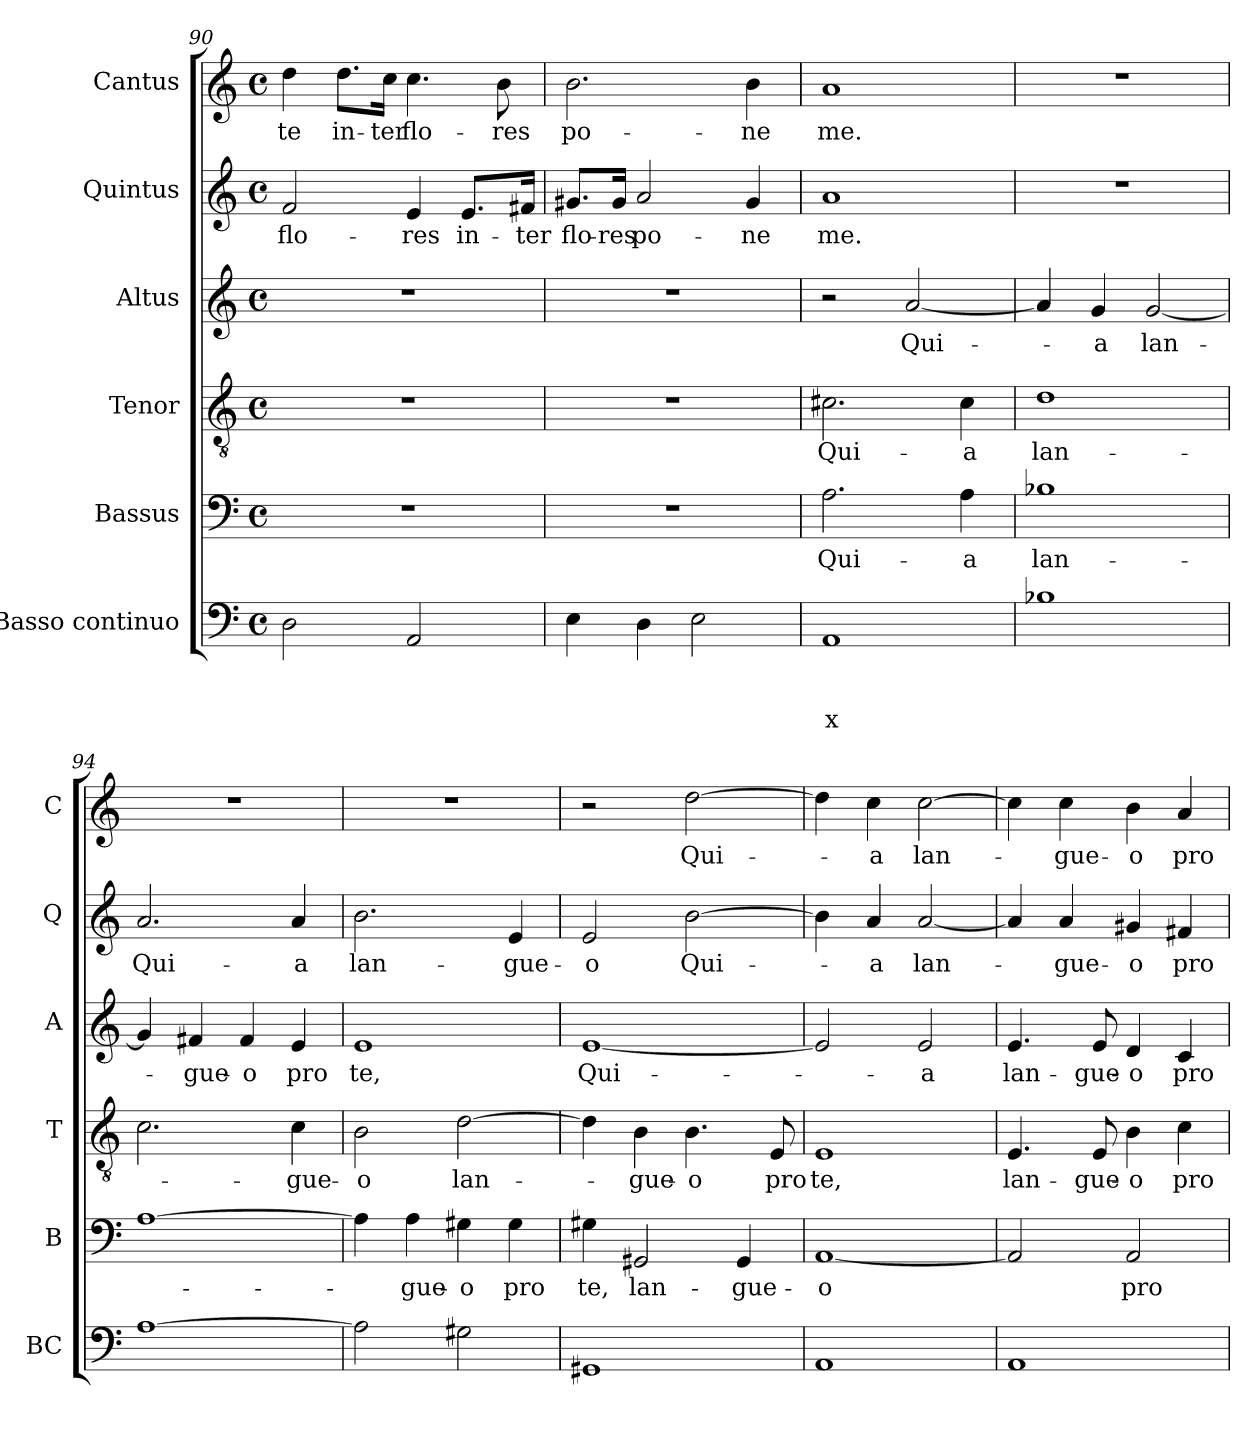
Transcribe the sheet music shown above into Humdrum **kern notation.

**kern	**text	**text	**text	**kern	**text	**kern	**text	**kern	**text	**kern	**text	**kern	**text
*part6	*part6	*part6	*part6	*part5	*part5	*part4	*part4	*part3	*part3	*part2	*part2	*part1	*part1
*staff6	*staff6	*staff6	*staff6	*staff5	*staff5	*staff4	*staff4	*staff3	*staff3	*staff2	*staff2	*staff1	*staff1
*I"Basso continuo	*	*	*	*I"Bassus	*	*I"Tenor	*	*I"Altus	*	*I"Quintus	*	*I"Cantus	*
*I'BC	*	*	*	*I'B	*	*I'T	*	*I'A	*	*I'Q	*	*I'C	*
!!LO:LB:g=z
*clefF4	*	*	*	*clefF4	*	*clefGv2	*	*clefG2	*	*clefG2	*	*clefG2	*
*k[]	*	*	*	*k[]	*	*k[]	*	*k[]	*	*k[]	*	*k[]	*
*C:	*	*	*	*C:	*	*C:	*	*C:	*	*C:	*	*C:	*
*M4/4	*	*	*	*M4/4	*	*M4/4	*	*M4/4	*	*M4/4	*	*M4/4	*
*met(c)	*	*	*	*met(c)	*	*met(c)	*	*met(c)	*	*met(c)	*	*met(c)	*
=90	=90	=90	=90	=90	=90	=90	=90	=90	=90	=90	=90	=90	=90
!	!	!	!	!	!	!	!	!	!	!	!LO:LY:b	!	!LO:LY:b
2D\	.	.	.	1r	.	1r	.	1r	.	2f/	flo-	4dd\	te
!	!	!	!	!	!	!	!	!	!	!	!	!	!LO:LY:b
.	.	.	.	.	.	.	.	.	.	.	.	8.dd\L	in-
!	!	!	!	!	!	!	!	!	!	!	!	!	!LO:LY:b
.	.	.	.	.	.	.	.	.	.	.	.	16cc\Jk	-ter
!	!	!	!	!	!	!	!	!	!	!	!LO:LY:b	!	!LO:LY:b
2AA/	.	.	.	.	.	.	.	.	.	4e/	-res	4.cc\	flo-
!	!	!	!	!	!	!	!	!	!	!	!LO:LY:b	!	!
.	.	.	.	.	.	.	.	.	.	8.e/L	in-	.	.
!	!	!	!	!	!	!	!	!	!	!	!	!	!LO:LY:b
.	.	.	.	.	.	.	.	.	.	.	.	8b\	-res
!	!	!	!	!	!	!	!	!	!	!	!LO:LY:b	!	!
.	.	.	.	.	.	.	.	.	.	16f#X/Jk	-ter	.	.
=91	=91	=91	=91	=91	=91	=91	=91	=91	=91	=91	=91	=91	=91
!	!	!	!	!	!	!	!	!	!	!	!LO:LY:b	!	!LO:LY:b
4E\	.	.	.	1r	.	1r	.	1r	.	8.g#X/L	flo-	2.b\	po-
!	!	!	!	!	!	!	!	!	!	!	!LO:LY:b	!	!
.	.	.	.	.	.	.	.	.	.	16g#/Jk	-res	.	.
!	!	!	!	!	!	!	!	!	!	!	!LO:LY:b	!	!
4D\	.	.	.	.	.	.	.	.	.	2a/	po-	.	.
2E\	.	.	.	.	.	.	.	.	.	.	.	.	.
!	!	!	!	!	!	!	!	!	!	!	!LO:LY:b	!	!LO:LY:b
.	.	.	.	.	.	.	.	.	.	4g#/	-ne	4b\	-ne
=92	=92	=92	=92	=92	=92	=92	=92	=92	=92	=92	=92	=92	=92
!	!	!	!LO:LY:b	!	!LO:LY:b	!	!LO:LY:b	!	!	!	!LO:LY:b	!	!LO:LY:b
1AA	.	.	x	2.A\	Qui-	2.c#X\	Qui-	2r	.	1a	me.	1a	me.
!	!	!	!	!	!	!	!	!	!LO:LY:b	!	!	!	!
.	.	.	.	.	.	.	.	[2a/	Qui-	.	.	.	.
!	!	!	!	!	!LO:LY:b	!	!LO:LY:b	!	!	!	!	!	!
.	.	.	.	4A\	-a	4c#\	-a	.	.	.	.	.	.
=93	=93	=93	=93	=93	=93	=93	=93	=93	=93	=93	=93	=93	=93
!	!	!	!	!	!LO:LY:b	!	!LO:LY:b	!	!	!	!	!	!
1B-X	.	.	.	1B-X	lan-	1d	lan-	4a/]	.	1r	.	1r	.
!	!	!	!	!	!	!	!	!	!LO:LY:b	!	!	!	!
.	.	.	.	.	.	.	.	4g/	-a	.	.	.	.
!	!	!	!	!	!	!	!	!	!LO:LY:b	!	!	!	!
.	.	.	.	.	.	.	.	[2g/	lan-	.	.	.	.
=94	=94	=94	=94	=94	=94	=94	=94	=94	=94	=94	=94	=94	=94
!	!	!	!	!	!	!	!	!	!	!	!LO:LY:b	!	!
[1A	.	.	.	[1A	.	2.c\	.	4g/]	.	2.a/	Qui-	1r	.
!	!	!	!	!	!	!	!	!	!LO:LY:b	!	!	!	!
.	.	.	.	.	.	.	.	4f#X/	-gue-	.	.	.	.
!	!	!	!	!	!	!	!	!	!LO:LY:b	!	!	!	!
.	.	.	.	.	.	.	.	4f#/	-o	.	.	.	.
!	!	!	!	!	!	!	!LO:LY:b	!	!LO:LY:b	!	!LO:LY:b	!	!
.	.	.	.	.	.	4c\	-gue-	4e/	pro	4a/	-a	.	.
=95	=95	=95	=95	=95	=95	=95	=95	=95	=95	=95	=95	=95	=95
!	!	!	!	!	!	!	!LO:LY:b	!	!LO:LY:b	!	!LO:LY:b	!	!
2A\]	.	.	.	4A\]	.	2B\	-o	1e	te,	2.b\	lan-	1r	.
!	!	!	!	!	!LO:LY:b	!	!	!	!	!	!	!	!
.	.	.	.	4A\	-gue-	.	.	.	.	.	.	.	.
!	!	!	!	!	!LO:LY:b	!	!LO:LY:b	!	!	!	!	!	!
2G#X\	.	.	.	4G#X\	-o	[2d\	lan-	.	.	.	.	.	.
!	!	!	!	!	!LO:LY:b	!	!	!	!	!	!LO:LY:b	!	!
.	.	.	.	4G#\	pro	.	.	.	.	4e/	-gue-	.	.
!!LO:PB:g=z
=96	=96	=96	=96	=96	=96	=96	=96	=96	=96	=96	=96	=96	=96
!	!	!	!	!	!LO:LY:b	!	!	!	!LO:LY:b	!	!LO:LY:b	!	!
1GG#X	.	.	.	4G#X\	te,	4d\]	.	[1e	Qui-	2e/	-o	2r	.
!	!	!	!	!	!LO:LY:b	!	!LO:LY:b	!	!	!	!	!	!
.	.	.	.	2GG#X/	lan-	4B\	-gue-	.	.	.	.	.	.
!	!	!	!	!	!	!	!LO:LY:b	!	!	!	!LO:LY:b	!	!LO:LY:b
.	.	.	.	.	.	4.B\	-o	.	.	[2b\	Qui-	[2dd\	Qui-
!	!	!	!	!	!LO:LY:b	!	!	!	!	!	!	!	!
.	.	.	.	4GG#/	-gue-	.	.	.	.	.	.	.	.
!	!	!	!	!	!	!	!LO:LY:b	!	!	!	!	!	!
.	.	.	.	.	.	8E/	pro	.	.	.	.	.	.
=97	=97	=97	=97	=97	=97	=97	=97	=97	=97	=97	=97	=97	=97
!	!	!	!	!	!LO:LY:b	!	!LO:LY:b	!	!	!	!	!	!
1AA	.	.	.	[1AA	-o	1E	te,	2e/]	.	4b\]	.	4dd\]	.
!	!	!	!	!	!	!	!	!	!	!	!LO:LY:b	!	!LO:LY:b
.	.	.	.	.	.	.	.	.	.	4a/	-a	4cc\	-a
!	!	!	!	!	!	!	!	!	!LO:LY:b	!	!LO:LY:b	!	!LO:LY:b
.	.	.	.	.	.	.	.	2e/	-a	[2a/	lan-	[2cc\	lan-
=98	=98	=98	=98	=98	=98	=98	=98	=98	=98	=98	=98	=98	=98
!	!	!	!	!	!	!	!LO:LY:b	!	!LO:LY:b	!	!	!	!
1AA	.	.	.	2AA/]	.	4.E/	lan-	4.e/	lan-	4a/]	.	4cc\]	.
!	!	!	!	!	!	!	!	!	!	!	!LO:LY:b	!	!LO:LY:b
.	.	.	.	.	.	.	.	.	.	4a/	-gue-	4cc\	-gue-
!	!	!	!	!	!	!	!LO:LY:b	!	!LO:LY:b	!	!	!	!
.	.	.	.	.	.	8E/	-gue-	8e/	-gue-	.	.	.	.
!	!	!	!	!	!LO:LY:b	!	!LO:LY:b	!	!LO:LY:b	!	!LO:LY:b	!	!LO:LY:b
.	.	.	.	2AA/	pro	4B\	-o	4d/	-o	4g#X/	-o	4b\	-o
!	!	!	!	!	!	!	!LO:LY:b	!	!LO:LY:b	!	!LO:LY:b	!	!LO:LY:b
.	.	.	.	.	.	4c\	pro	4c/	pro	4f#X/	pro	4a/	pro
=	=	=	=	=	=	=	=	=	=	=	=	=	=
*-	*-	*-	*-	*-	*-	*-	*-	*-	*-	*-	*-	*-	*-
